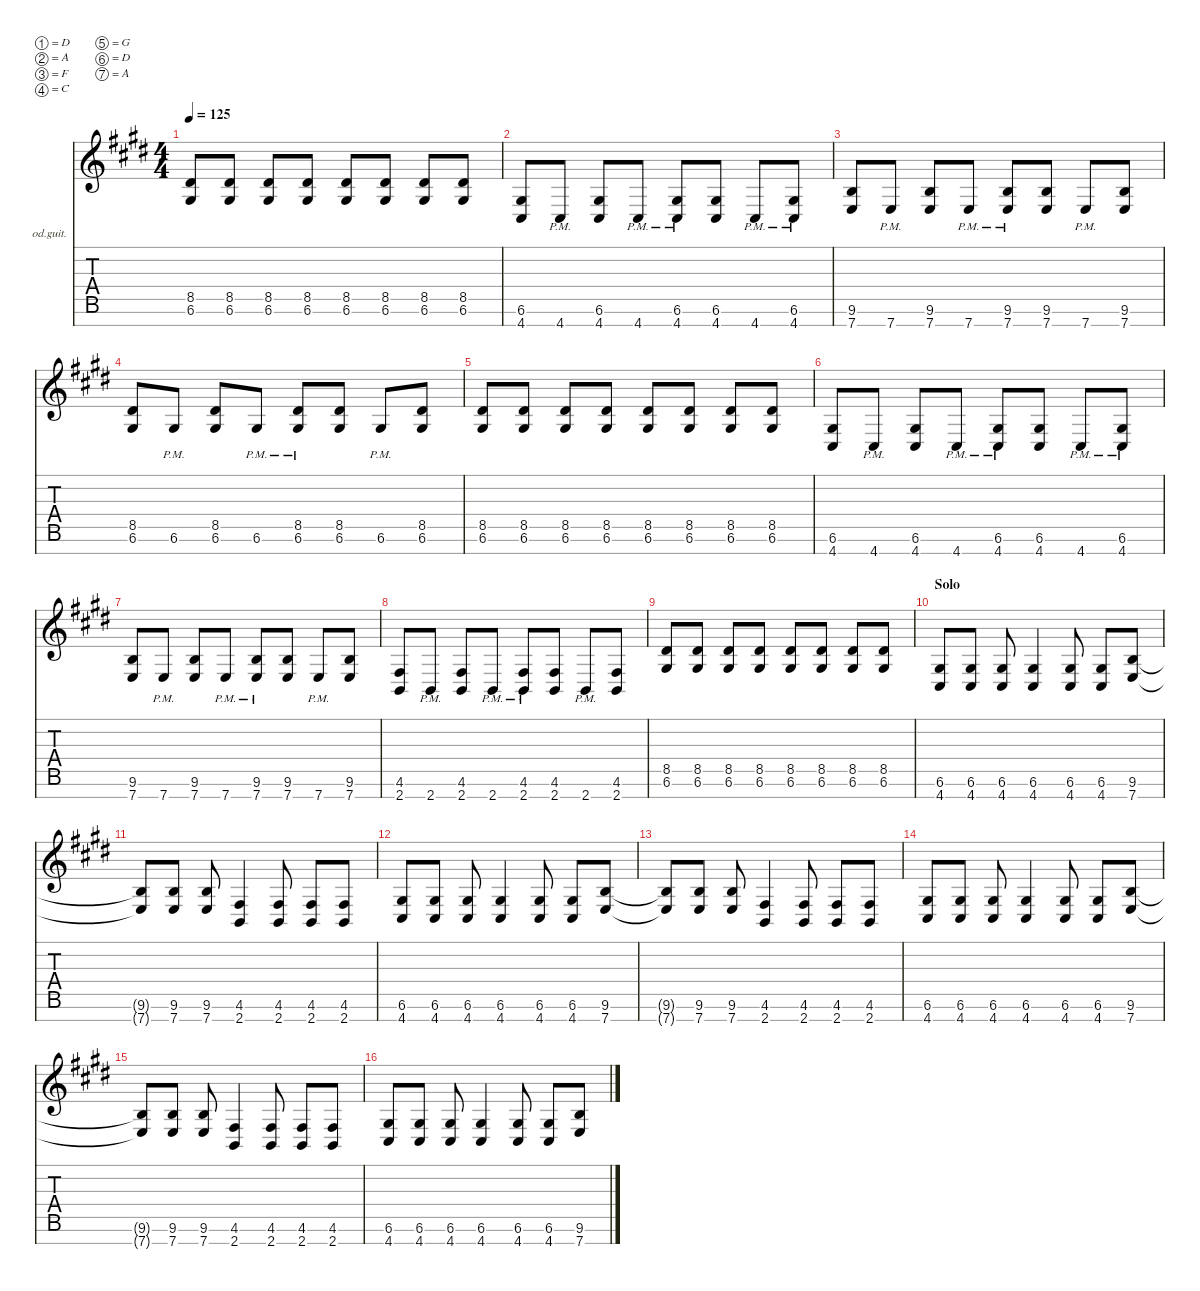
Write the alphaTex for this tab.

\defaultSystemsLayout 4
\hideDynamics
\bracketExtendMode nobrackets
\firstSystemTrackNameOrientation horizontal
\otherSystemsTrackNameOrientation horizontal
\track ("7str" "od.guit.") {defaultSystemsLayout 4 solo instrument overdrivenguitar}
\staff {score tabs}
\tuning (D4 A3 F3 C3 G2 D2 A1)
\ts (4 4)
\scale
1.20972
\tempo 125
\accidentals auto
\clef g2
\ottava regular
\simile none
\scale
1.20972
\ks c#minor
(8.5{acc #} 6.6{acc #}).8{dy mf beam Up} (8.5{acc #} 6.6{acc #}).8{beam Up} (8.5{acc #} 6.6{acc #}).8{beam Up} (8.5{acc #} 6.6{acc #}).8{beam Up} (8.5{acc #} 6.6{acc #}).8{beam Up} (8.5{acc #} 6.6{acc #}).8{beam Up} (8.5{acc #} 6.6{acc #}).8{beam Up} (8.5{acc #} 6.6{acc #}).8{beam Up} |
\scale
0.930095
\scale
0.930095 (6.6{acc #} 4.7{acc #}).8{beam Up} 4.7{pm acc #}.8{beam Up} (6.6{acc #} 4.7{acc #}).8{beam Up} 4.7{pm acc #}.8{beam Up} (4.7{pm acc #} 6.6{pm acc #}).8{beam Up} (6.6{acc #} 4.7{acc #}).8{beam Up} 4.7{pm acc #}.8{beam Up} (6.6{pm acc #} 4.7{acc #}).8{beam Up} |
\scale
0.930095
\scale
0.930095 (9.6{acc forcenatural} 7.7{acc forcenatural}).8{beam Up} 7.7{pm acc forcenatural}.8{beam Up} (9.6{acc forcenatural} 7.7{acc forcenatural}).8{beam Up} 7.7{pm acc forcenatural}.8{beam Up} (7.7{pm acc forcenatural} 9.6{pm acc forcenatural}).8{beam Up} (9.6{acc forcenatural} 7.7{acc forcenatural}).8{beam Up} 7.7{pm acc forcenatural}.8{beam Up} (9.6{acc forcenatural} 7.7{acc forcenatural}).8{beam Up} |
\scale
0.930095
\scale
0.930095 (8.5{acc #} 6.6{acc #}).8{beam Up} 6.6{pm acc #}.8{beam Up} (8.5{acc #} 6.6{acc #}).8{beam Up} 6.6{pm acc #}.8{beam Up} (8.5{pm acc #} 6.6{pm acc #}).8{beam Up} (8.5{acc #} 6.6{acc #}).8{beam Up} 6.6{pm acc #}.8{beam Up} (8.5{acc #} 6.6{acc #}).8{beam Up} |
\scale
1.20972
\scale
1.20972 (8.5{acc #} 6.6{acc #}).8{beam Up} (8.5{acc #} 6.6{acc #}).8{beam Up} (8.5{acc #} 6.6{acc #}).8{beam Up} (8.5{acc #} 6.6{acc #}).8{beam Up} (8.5{acc #} 6.6{acc #}).8{beam Up} (8.5{acc #} 6.6{acc #}).8{beam Up} (8.5{acc #} 6.6{acc #}).8{beam Up} (8.5{acc #} 6.6{acc #}).8{beam Up} |
\scale
0.930095
\scale
0.930095 (6.6{acc #} 4.7{acc #}).8{beam Up} 4.7{pm acc #}.8{beam Up} (6.6{acc #} 4.7{acc #}).8{beam Up} 4.7{pm acc #}.8{beam Up} (4.7{pm acc #} 6.6{pm acc #}).8{beam Up} (6.6{acc #} 4.7{acc #}).8{beam Up} 4.7{pm acc #}.8{beam Up} (6.6{pm acc #} 4.7{acc #}).8{beam Up} |
\scale
0.930095
\scale
0.930095 (9.6{acc forcenatural} 7.7{acc forcenatural}).8{beam Up} 7.7{pm acc forcenatural}.8{beam Up} (9.6{acc forcenatural} 7.7{acc forcenatural}).8{beam Up} 7.7{pm acc forcenatural}.8{beam Up} (7.7{pm acc forcenatural} 9.6{pm acc forcenatural}).8{beam Up} (9.6{acc forcenatural} 7.7{acc forcenatural}).8{beam Up} 7.7{pm acc forcenatural}.8{beam Up} (9.6{acc forcenatural} 7.7{acc forcenatural}).8{beam Up} |
\scale
0.930095
\scale
0.930095 (4.6{acc #} 2.7{acc forcenatural}).8{beam Up} 2.7{pm acc forcenatural}.8{beam Up} (4.6{acc #} 2.7{acc forcenatural}).8{beam Up} 2.7{pm acc forcenatural}.8{beam Up} (2.7{pm acc forcenatural} 4.6{pm acc #}).8{beam Up} (4.6{acc #} 2.7{acc forcenatural}).8{beam Up} 2.7{pm acc forcenatural}.8{beam Up} (4.6{acc #} 2.7{acc forcenatural}).8{beam Up} |
\scale
1.22298
\scale
1.22298 (8.5{acc #} 6.6{acc #}).8{beam Up} (8.5{acc #} 6.6{acc #}).8{beam Up} (8.5{acc #} 6.6{acc #}).8{beam Up} (8.5{acc #} 6.6{acc #}).8{beam Up} (8.5{acc #} 6.6{acc #}).8{beam Up} (8.5{acc #} 6.6{acc #}).8{beam Up} (8.5{acc #} 6.6{acc #}).8{beam Up} (8.5{acc #} 6.6{acc #}).8{beam Up} |
\section ("" "Solo")
\scale
0.925674
\scale
0.925674 (6.6{acc #} 4.7{acc #}).8{beam Up} (6.6{acc #} 4.7{acc #}).8{beam Up} (6.6{acc #} 4.7{acc #}).8{beam Up} (6.6{acc #} 4.7{acc #}).4{beam Up} (6.6{acc #} 4.7{acc #}).8{beam Up} (6.6{acc #} 4.7{acc #}).8{beam Up} (9.6{acc forcenatural} 7.7{acc forcenatural}).8{beam Up} |
\scale
0.925674
\scale
0.925674 (9.6{t acc forcenatural} 7.7{t acc forcenatural}).8{beam Up} (9.6{acc forcenatural} 7.7{acc forcenatural}).8{beam Up} (9.6{acc forcenatural} 7.7{acc forcenatural}).8{beam Up} (4.6{acc #} 2.7{acc forcenatural}).4{beam Up} (4.6{acc #} 2.7{acc forcenatural}).8{beam Up} (4.6{acc #} 2.7{acc forcenatural}).8{beam Up} (4.6{acc #} 2.7{acc forcenatural}).8{beam Up} |
\scale
0.925674
\scale
0.925674 (6.6{acc #} 4.7{acc #}).8{beam Up} (6.6{acc #} 4.7{acc #}).8{beam Up} (6.6{acc #} 4.7{acc #}).8{beam Up} (6.6{acc #} 4.7{acc #}).4{beam Up} (6.6{acc #} 4.7{acc #}).8{beam Up} (6.6{acc #} 4.7{acc #}).8{beam Up} (9.6{acc forcenatural} 7.7{acc forcenatural}).8{beam Up} |
\scale
1.20972
\scale
1.20972 (9.6{t acc forcenatural} 7.7{t acc forcenatural}).8{beam Up} (9.6{acc forcenatural} 7.7{acc forcenatural}).8{beam Up} (9.6{acc forcenatural} 7.7{acc forcenatural}).8{beam Up} (4.6{acc #} 2.7{acc forcenatural}).4{beam Up} (4.6{acc #} 2.7{acc forcenatural}).8{beam Up} (4.6{acc #} 2.7{acc forcenatural}).8{beam Up} (4.6{acc #} 2.7{acc forcenatural}).8{beam Up} |
\scale
0.930095
\scale
0.930095 (6.6{acc #} 4.7{acc #}).8{beam Up} (6.6{acc #} 4.7{acc #}).8{beam Up} (6.6{acc #} 4.7{acc #}).8{beam Up} (6.6{acc #} 4.7{acc #}).4{beam Up} (6.6{acc #} 4.7{acc #}).8{beam Up} (6.6{acc #} 4.7{acc #}).8{beam Up} (9.6{acc forcenatural} 7.7{acc forcenatural}).8{beam Up} |
\scale
0.930095
\scale
0.930095 (9.6{t acc forcenatural} 7.7{t acc forcenatural}).8{beam Up} (9.6{acc forcenatural} 7.7{acc forcenatural}).8{beam Up} (9.6{acc forcenatural} 7.7{acc forcenatural}).8{beam Up} (4.6{acc #} 2.7{acc forcenatural}).4{beam Up} (4.6{acc #} 2.7{acc forcenatural}).8{beam Up} (4.6{acc #} 2.7{acc forcenatural}).8{beam Up} (4.6{acc #} 2.7{acc forcenatural}).8{beam Up} |
\scale
0.930095
\scale
0.930095 (6.6{acc #} 4.7{acc #}).8{beam Up} (6.6{acc #} 4.7{acc #}).8{beam Up} (6.6{acc #} 4.7{acc #}).8{beam Up} (6.6{acc #} 4.7{acc #}).4{beam Up} (6.6{acc #} 4.7{acc #}).8{beam Up} (6.6{acc #} 4.7{acc #}).8{beam Up} (9.6{acc forcenatural} 7.7{acc forcenatural}).8{beam Up}
